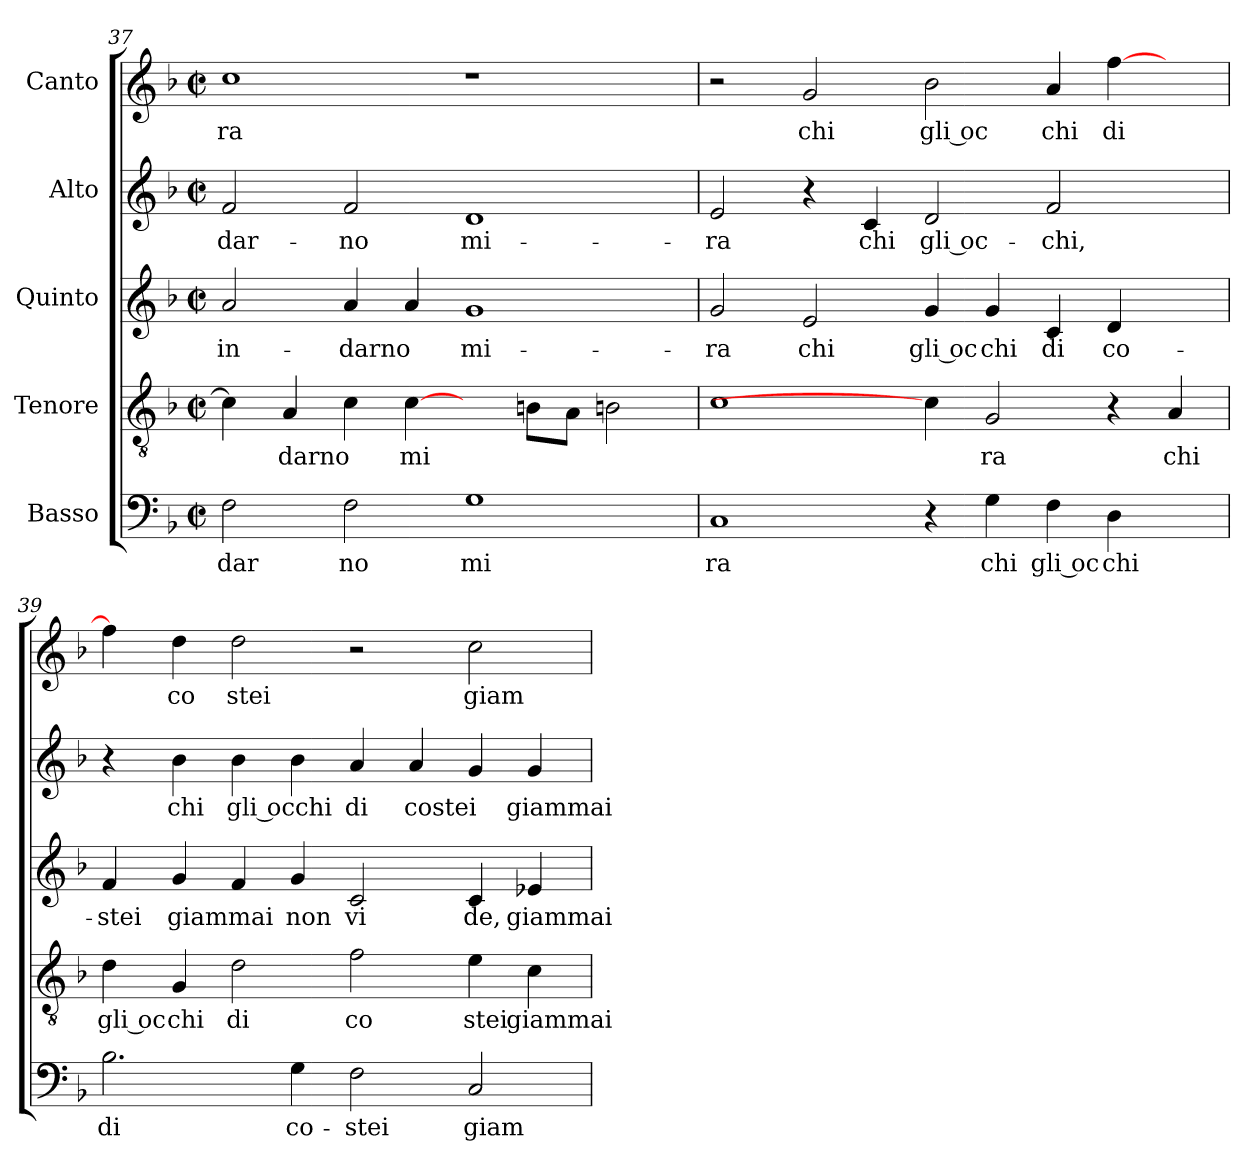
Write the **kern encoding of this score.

**kern	**text	**kern	**text	**kern	**text	**kern	**text	**kern	**text
*part5	*part5	*part4	*part4	*part3	*part3	*part2	*part2	*part1	*part1
*staff5	*staff5	*staff4	*staff4	*staff3	*staff3	*staff2	*staff2	*staff1	*staff1
*I"Basso	*	*I"Tenore	*	*I"Quinto	*	*I"Alto	*	*I"Canto	*
*clefF4	*	*clefGv2	*	*clefG2	*	*clefG2	*	*clefG2	*
*k[b-]	*	*k[b-]	*	*k[b-]	*	*k[b-]	*	*k[b-]	*
*F:	*	*F:	*	*F:	*	*F:	*	*F:	*
*M2/2	*	*M2/2	*	*M2/2	*	*M2/2	*	*M2/2	*
*met(c|)	*	*met(c|)	*	*met(c|)	*	*met(c|)	*	*met(c|)	*
=37	=37	=37	=37	=37	=37	=37	=37	=37	=37
!	!LO:LY:b:cj	!	!	!	!LO:LY:b:cj	!	!LO:LY:b:cj	!	!LO:LY:b:cj
2F\	dar	4c\]	.	2a/	in-	2f/	-dar-	1cc	ra
!	!	!	!LO:LY:b:cj	!	!	!	!	!	!
.	.	4A/	darno	.	.	.	.	.	.
!	!LO:LY:b:cj	!	!	!	!LO:LY:b:cj	!	!LO:LY:b:cj	!	!
2F\	no	4c\	.	4a/	-darno	2f/	-no	.	.
!	!	!	!LO:LY:b	!	!	!	!	!	!
.	.	[4c\	mi	4a/	.	.	.	.	.
!	!LO:LY:b:cj	!	!	!	!LO:LY:b:cj	!	!LO:LY:b:cj	!	!
1G	mi	4ryy	.	1g	mi-	1d	mi-	1r	.
.	.	8Bn\L	.	.	.	.	.	.	.
.	.	8A\J	.	.	.	.	.	.	.
.	.	2Bn\	.	.	.	.	.	.	.
=38	=38	=38	=38	=38	=38	=38	=38	=38	=38
!	!LO:LY:b:cj	!	!	!	!LO:LY:b:cj	!	!LO:LY:b:cj	!	!
1C	ra	1c	.	2g/	-ra	2e/	-ra	2r	.
!	!	!	!	!	!LO:LY:b:cj	!	!	!	!LO:LY:b:cj
.	.	.	.	2e/	chi	4r	.	2g/	chi
!	!	!	!	!	!	!	!LO:LY:b:cj	!	!
.	.	.	.	.	.	4c/	chi	.	.
!	!	!	!	!	!LO:LY:b:rj	!	!LO:LY:b:rj	!	!LO:LY:b:rj
4r	.	4c\]	.	(4g/	gli oc	2d/	gli oc-	2b-\	gli oc
!	!LO:LY:b:cj	!	!LO:LY:b:cj	!	!LO:LY:b:cj	!	!	!	!
4G\	chi	2G/	ra	4g/	chi	.	.	.	.
!	!LO:LY:b:rj	!	!	!	!LO:LY:b:cj	!	!LO:LY:b:cj	!	!LO:LY:b:cj
4F\	gli oc	.	.	4c/	di	2f/	-chi,	4a/	chi
!	!LO:LY:b:cj	!	!	!	!LO:LY:b:cj	!	!	!	!LO:LY:b:cj
4D\	chi	4r	.	4d/	co-	.	.	[>4ff\	di
!	!	!	!LO:LY:b:cj	!	!	!	!	!	!
4ryy	.	4A/	chi	4ryy	.	4ryy	.	4ryy	.
!!LO:PB:g=z
=39	=39	=39	=39	=39	=39	=39	=39	=39	=39
!	!LO:LY:b:cj	!	!LO:LY:b:rj	!	!LO:LY:b:cj	!	!	!	!
(2.B-\	di	4d\	gli oc	4f/	-stei	4r	.	4ff\]	.
!	!	!	!LO:LY:b:cj	!	!LO:LY:b:cj	!	!LO:LY:b:cj	!	!LO:LY:b:cj
.	.	4G/	chi	4g/	giammai	4b-\	chi	4dd\	co
!	!	!	!LO:LY:b:cj	!	!	!	!LO:LY:b:rj	!	!LO:LY:b:cj
.	.	2d\	di	4f/	.	4b-\	gli occhi	2dd\	stei
!	!LO:LY:b:cj	!	!	!	!LO:LY:b:cj	!	!	!	!
4G\	co-	.	.	4g/	non	4b-\	.	.	.
!	!LO:LY:b:cj	!	!LO:LY:b:cj	!	!LO:LY:b:cj	!	!LO:LY:b:cj	!	!
2F\	-stei	2f\	co	2c/	vi	4a/	di	2r	.
!	!	!	!	!	!	!	!LO:LY:b	!	!
.	.	.	.	.	.	4a/	costei	.	.
!	!LO:LY:b:cj	!	!LO:LY:b:cj	!	!LO:LY:b:cj	!	!	!	!LO:LY:b:cj
2C/	giam-	4e\	stei	4c/	de,	4g/	.	2cc\	giam
!	!	!	!LO:LY:b:cj	!	!LO:LY:b:cj	!	!LO:LY:b:cj	!	!
.	.	4c\	giammai	4e-X/	giammai	4g/	giammai	.	.
=	=	=	=	=	=	=	=	=	=
*-	*-	*-	*-	*-	*-	*-	*-	*-	*-
